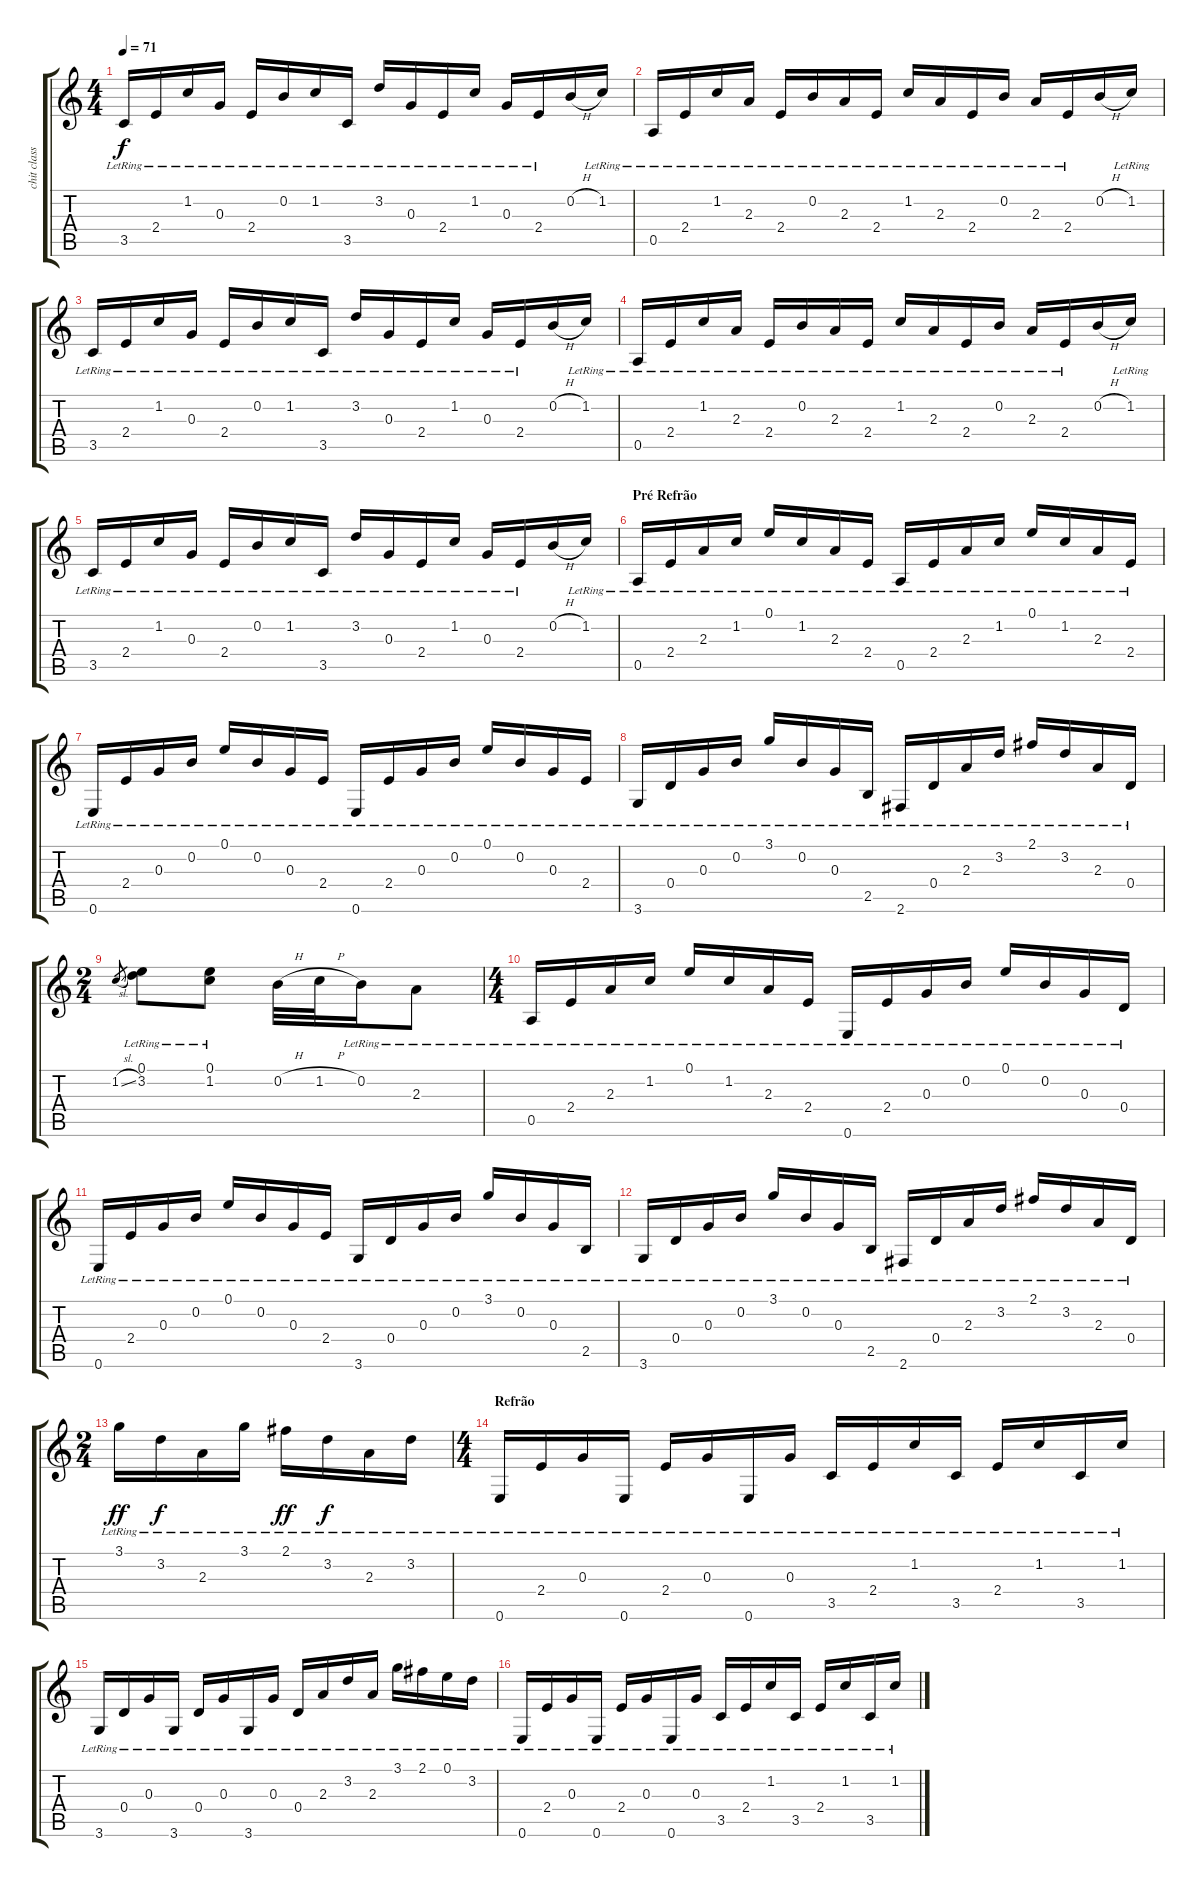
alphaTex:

\track ("chit classica" "chit class") {instrument acousticguitarnylon}
\staff {score tabs}
\tuning (E4 B3 G3 D3 A2 E2) {hide}
\ts (4 4)
\tempo 71
\clef g2
\ks c
3.5{lr}.16{dy f} 2.4{lr}.16 1.2{lr}.16 0.3{lr}.16 2.4{lr}.16 0.2{lr}.16 1.2{lr}.16 3.5{lr}.16 3.2{lr}.16 0.3{lr}.16 2.4{lr}.16 1.2{lr}.16 0.3{lr}.16 2.4{lr}.16 0.2{h}.16 1.2{lr}.16 |
0.5{lr}.16 2.4{lr}.16 1.2{lr}.16 2.3{lr}.16 2.4{lr}.16 0.2{lr}.16 2.3{lr}.16 2.4{lr}.16 1.2{lr}.16 2.3{lr}.16 2.4{lr}.16 0.2{lr}.16 2.3{lr}.16 2.4{lr}.16 0.2{h}.16 1.2{lr}.16 |
3.5{lr}.16 2.4{lr}.16 1.2{lr}.16 0.3{lr}.16 2.4{lr}.16 0.2{lr}.16 1.2{lr}.16 3.5{lr}.16 3.2{lr}.16 0.3{lr}.16 2.4{lr}.16 1.2{lr}.16 0.3{lr}.16 2.4{lr}.16 0.2{h}.16 1.2{lr}.16 |
0.5{lr}.16 2.4{lr}.16 1.2{lr}.16 2.3{lr}.16 2.4{lr}.16 0.2{lr}.16 2.3{lr}.16 2.4{lr}.16 1.2{lr}.16 2.3{lr}.16 2.4{lr}.16 0.2{lr}.16 2.3{lr}.16 2.4{lr}.16 0.2{h}.16 1.2{lr}.16 |
3.5{lr}.16 2.4{lr}.16 1.2{lr}.16 0.3{lr}.16 2.4{lr}.16 0.2{lr}.16 1.2{lr}.16 3.5{lr}.16 3.2{lr}.16 0.3{lr}.16 2.4{lr}.16 1.2{lr}.16 0.3{lr}.16 2.4{lr}.16 0.2{h}.16 1.2{lr}.16 |
\section ("" "Pré Refrão")
0.5{lr}.16 2.4{lr}.16 2.3{lr}.16 1.2{lr}.16 0.1{lr}.16 1.2{lr}.16 2.3{lr}.16 2.4{lr}.16 0.5{lr}.16 2.4{lr}.16 2.3{lr}.16 1.2{lr}.16 0.1{lr}.16 1.2{lr}.16 2.3{lr}.16 2.4{lr}.16 |
0.6{lr}.16 2.4{lr}.16 0.3{lr}.16 0.2{lr}.16 0.1{lr}.16 0.2{lr}.16 0.3{lr}.16 2.4{lr}.16 0.6{lr}.16 2.4{lr}.16 0.3{lr}.16 0.2{lr}.16 0.1{lr}.16 0.2{lr}.16 0.3{lr}.16 2.4{lr}.16 |
3.6{lr}.16 0.4{lr}.16 0.3{lr}.16 0.2{lr}.16 3.1{lr}.16 0.2{lr}.16 0.3{lr}.16 2.5{lr}.16 2.6{lr}.16 0.4{lr}.16 2.3{lr}.16 3.2{lr}.16 2.1{lr}.16 3.2{lr}.16 2.3{lr}.16 0.4{lr}.16 |
\ts (2 4)
1.2{sl}.8{gr} (0.1 3.2{lr}).8 (0.1 1.2{lr}).8 0.2{h}.32 1.2{h}.32 0.2{lr}.16 2.3{lr}.8 |
\ts (4 4)
0.5{lr}.16 2.4{lr}.16 2.3{lr}.16 1.2{lr}.16 0.1{lr}.16 1.2{lr}.16 2.3{lr}.16 2.4{lr}.16 0.6{lr}.16 2.4{lr}.16 0.3{lr}.16 0.2{lr}.16 0.1{lr}.16 0.2{lr}.16 0.3{lr}.16 0.4{lr}.16 |
0.6{lr}.16 2.4{lr}.16 0.3{lr}.16 0.2{lr}.16 0.1{lr}.16 0.2{lr}.16 0.3{lr}.16 2.4{lr}.16 3.6{lr}.16 0.4{lr}.16 0.3{lr}.16 0.2{lr}.16 3.1{lr}.16 0.2{lr}.16 0.3{lr}.16 2.5{lr}.16 |
3.6{lr}.16 0.4{lr}.16 0.3{lr}.16 0.2{lr}.16 3.1{lr}.16 0.2{lr}.16 0.3{lr}.16 2.5{lr}.16 2.6{lr}.16 0.4{lr}.16 2.3{lr}.16 3.2{lr}.16 2.1{lr}.16 3.2{lr}.16 2.3{lr}.16 0.4{lr}.16 |
\ts (2 4)
3.1{lr}.16{dy ff} 3.2{lr}.16{dy f} 2.3{lr}.16 3.1{lr}.16 2.1{lr}.16{dy ff} 3.2{lr}.16{dy f} 2.3{lr}.16 3.2{lr}.16 |
\ts (4 4)
\section ("" "Refrão")
0.6{lr}.16 2.4{lr}.16 0.3{lr}.16 0.6{lr}.16 2.4{lr}.16 0.3{lr}.16 0.6{lr}.16 0.3{lr}.16 3.5{lr}.16 2.4{lr}.16 1.2{lr}.16 3.5{lr}.16 2.4{lr}.16 1.2{lr}.16 3.5{lr}.16 1.2{lr}.16 |
3.6{lr}.16 0.4{lr}.16 0.3{lr}.16 3.6{lr}.16 0.4{lr}.16 0.3{lr}.16 3.6{lr}.16 0.3{lr}.16 0.4{lr}.16 2.3{lr}.16 3.2{lr}.16 2.3{lr}.16 3.1{lr}.16 2.1{lr}.16 0.1{lr}.16 3.2{lr}.16 |
0.6{lr}.16 2.4{lr}.16 0.3{lr}.16 0.6{lr}.16 2.4{lr}.16 0.3{lr}.16 0.6{lr}.16 0.3{lr}.16 3.5{lr}.16 2.4{lr}.16 1.2{lr}.16 3.5{lr}.16 2.4{lr}.16 1.2{lr}.16 3.5{lr}.16 1.2{lr}.16
